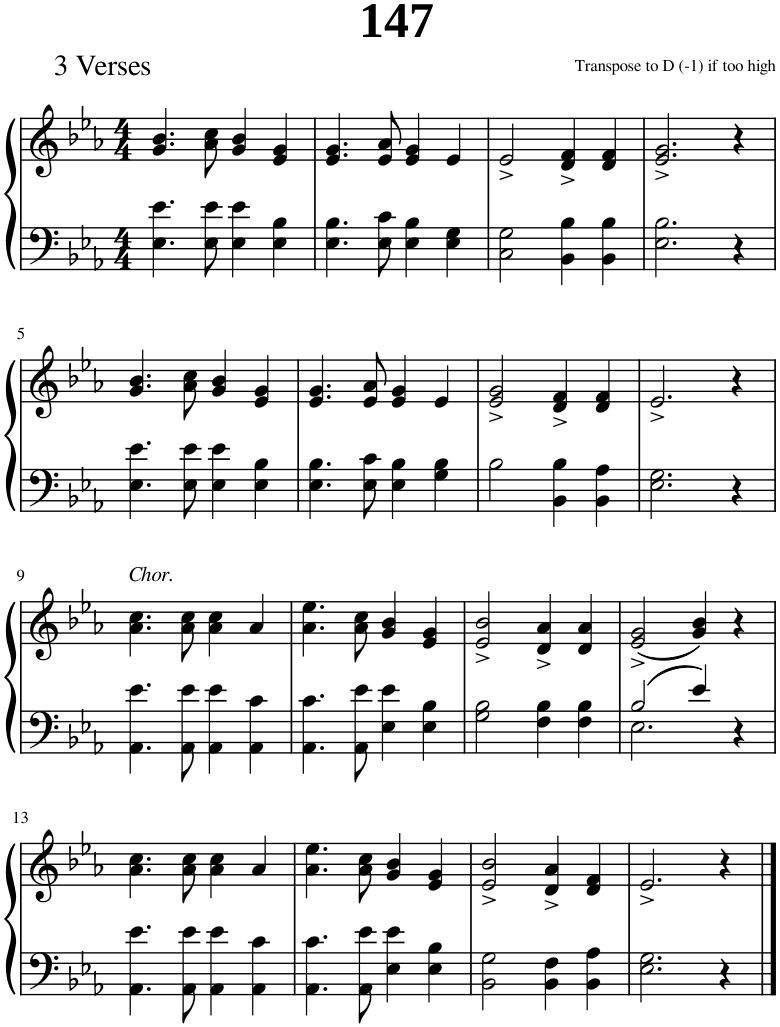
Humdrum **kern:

**kern	**kern
*part1	*part1
*staff2	*staff1
*I"Piano	*
*I'Pno.	*
*clefF4	*clefG2
*k[b-e-a-]	*k[b-e-a-]
*M4/4	*M4/4
=1	=1
4.E-\ 4.e-\	4.g/ 4.b-/
8E-\ 8e-\	8a-\ 8cc\
4E-\ 4e-\	4g/ 4b-/
4E-\ 4B-\	4e-/ 4g/
=2	=2
4.E-\ 4.B-\	4.e-/ 4.g/
8E-\ 8c\	8e-/ 8a-/
4E-\ 4B-\	4e-/ 4g/
4E-\ 4G\	4e-/
=3	=3
2C\ 2G\	2e-^/
4BB-\ 4B-\	4d/^ 4f/^
4BB-\ 4B-\	4d/ 4f/
=4	=4
2.E-\ 2.B-\	2.e-/^ 2.g/^
4r	4r
!!LO:LB:g=z
=5	=5
4.E-\ 4.e-\	4.g/ 4.b-/
8E-\ 8e-\	8a-\ 8cc\
4E-\ 4e-\	4g/ 4b-/
4E-\ 4B-\	4e-/ 4g/
=6	=6
4.E-\ 4.B-\	4.e-/ 4.g/
8E-\ 8c\	8e-/ 8a-/
4E-\ 4B-\	4e-/ 4g/
4G\ 4B-\	4e-/
=7	=7
2B-\	2e-/^ 2g/^
4BB-\ 4B-\	4d/^ 4f/^
4BB-\ 4A-\	4d/ 4f/
=8	=8
2.E-\ 2.G\	2.e-^/
4r	4r
!!LO:LB:g=z
=9	=9
!	!LO:TX:a:i:t=Chor.
4.AA-\ 4.e-\	4.a-\ 4.cc\
8AA-\ 8e-\	8a-\ 8cc\
4AA-\ 4e-\	4a-\ 4cc\
4AA-\ 4c\	4a-/
=10	=10
4.AA-\ 4.c\	4.a-\ 4.ee-\
8AA-\ 8e-\	8a-\ 8cc\
4E-\ 4e-\	4g/ 4b-/
4E-\ 4B-\	4e-/ 4g/
=11	=11
2G\ 2B-\	2e-/^ 2b-/^
4F\ 4B-\	4d/^ 4a-/^
4F\ 4B-\	4d/ 4a-/
=12	=12
*^	*
2B-/	2.E-\	(2e-/^ 2g/^
4e-/	.	4g/ 4b-/)
4r	4ryy	4r
*v	*v	*
!!LO:LB:g=z
=13	=13
4.AA-\ 4.e-\	4.a-\ 4.cc\
8AA-\ 8e-\	8a-\ 8cc\
4AA-\ 4e-\	4a-\ 4cc\
4AA-\ 4c\	4a-/
=14	=14
4.AA-\ 4.c\	4.a-\ 4.ee-\
8AA-\ 8e-\	8a-\ 8cc\
4E-\ 4e-\	4g/ 4b-/
4E-\ 4B-\	4e-/ 4g/
=15	=15
2BB-\ 2G\	2e-/^ 2b-/^
4BB-\ 4F\	4d/^ 4a-/^
4BB-\ 4A-\	4d/ 4f/
=16	=16
2.E-\ 2.G\	2.e-^/
4r	4r
==	==
*-	*-
